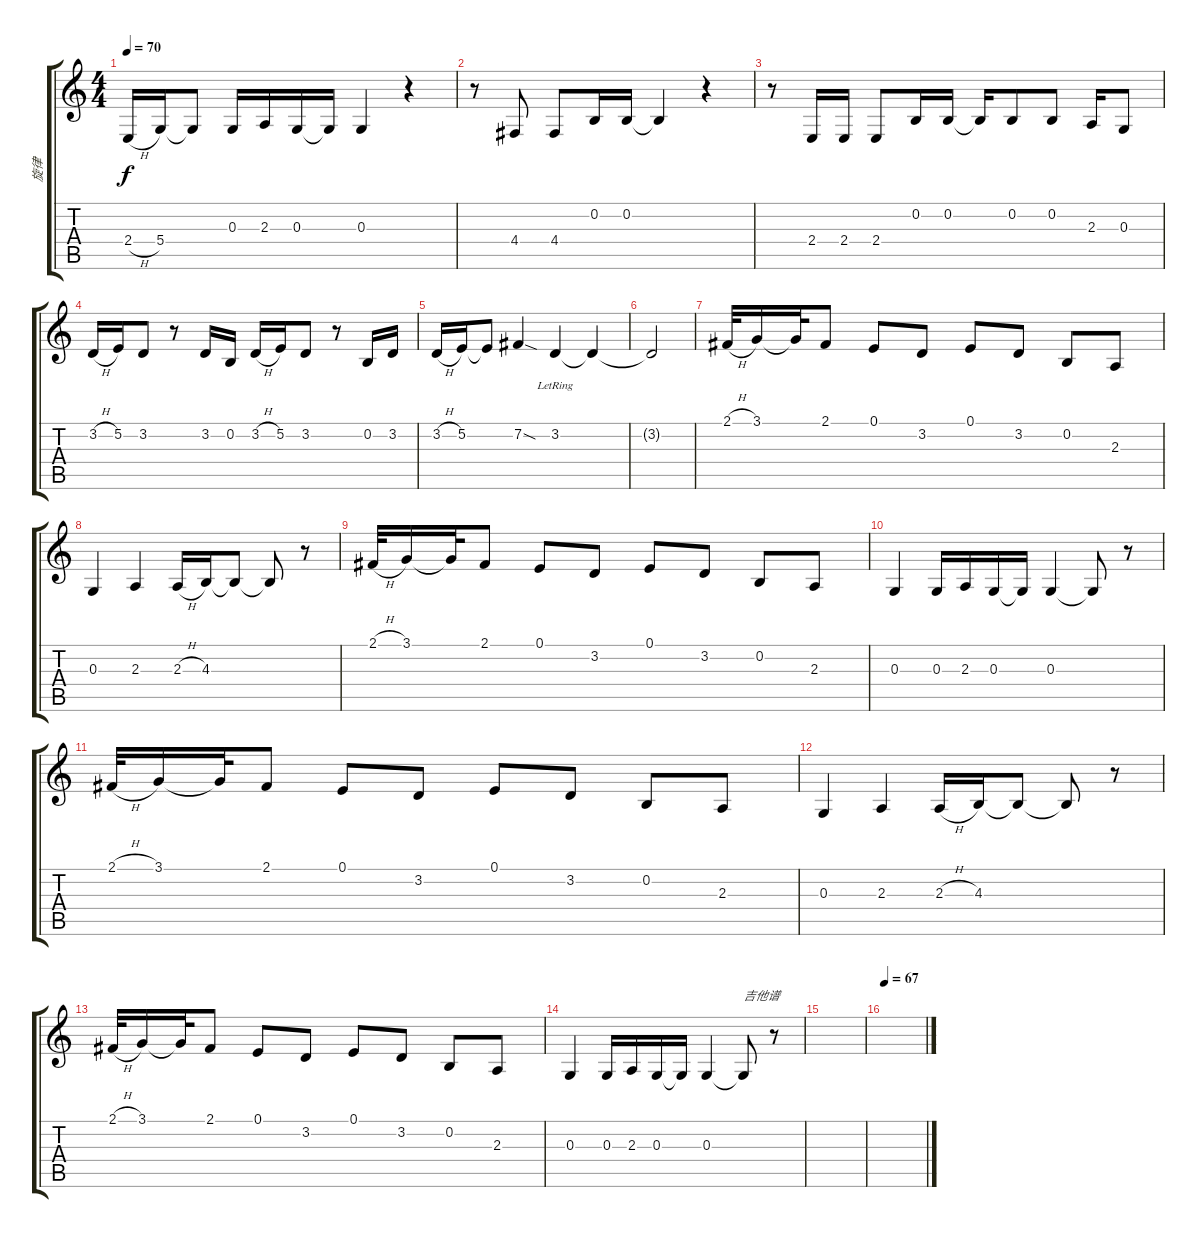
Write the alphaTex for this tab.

\track ("旋律" "旋律") {instrument accordion}
\staff {score tabs}
\tuning (E4 B3 G3 D3 A2 E2) {hide}
\ts (4 4)
\tempo 70
\clef g2
\ks c
2.4{h}.16{dy f} 5.4.16 5.4{t}.8 0.3.16 2.3.16 0.3.16 0.3{t}.16 0.3.4 r.4 |
r.8 4.4.8 4.4.8 0.2.16 0.2.16 0.2{t}.4 r.4 |
r.8 2.4.16 2.4.16 2.4.8 0.2.16 0.2.16 0.2{t}.16 0.2.8 0.2.8 2.3.16 0.3.8 |
3.2{h}.16 5.2.16 3.2.8 r.8 3.2.16 0.2.16 3.2{h}.16 5.2.16 3.2.8 r.8 0.2.16 3.2.16 |
3.2{h}.16 5.2.16 5.2{t}.8 7.2{sod}.4 3.2{lr}.4 3.2{t}.4 |
3.2{t}.2 |
2.1{h}.32 3.1.16 3.1{t}.32 2.1.8 0.1.8 3.2.8 0.1.8 3.2.8 0.2.8 2.3.8 |
0.3.4 2.3.4 2.3{h}.16 4.3.16 4.3{t}.8 4.3{t}.8 r.8 |
2.1{h}.32 3.1.16 3.1{t}.32 2.1.8 0.1.8 3.2.8 0.1.8 3.2.8 0.2.8 2.3.8 |
0.3.4 0.3.16 2.3.16 0.3.16 0.3{t}.16 0.3.4 0.3{t}.8 r.8 |
2.1{h}.32 3.1.16 3.1{t}.32 2.1.8 0.1.8 3.2.8 0.1.8 3.2.8 0.2.8 2.3.8 |
0.3.4 2.3.4 2.3{h}.16 4.3.16 4.3{t}.8 4.3{t}.8 r.8 |
2.1{h}.32 3.1.16 3.1{t}.32 2.1.8 0.1.8 3.2.8 0.1.8 3.2.8 0.2.8 2.3.8 |
0.3.4 0.3.16 2.3.16 0.3.16 0.3{t}.16 0.3.4 0.3{t}.8{txt "吉他谱"} r.8 |
|
\tempo 67
